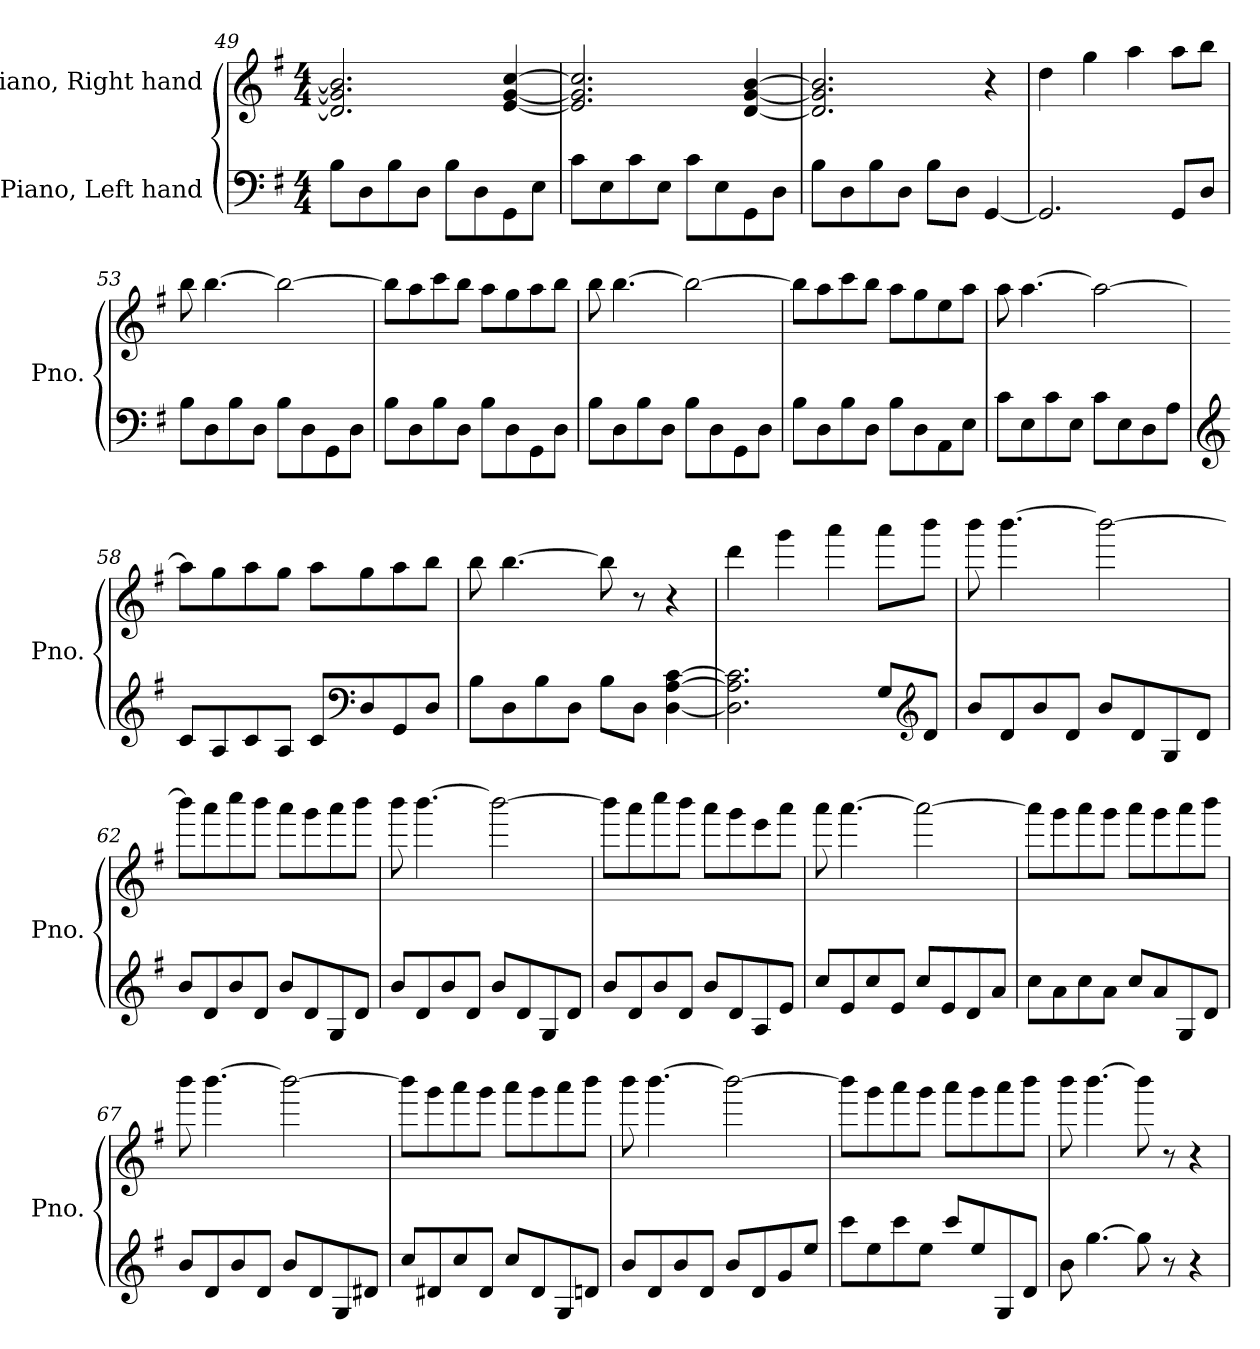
**kern	**kern
*part2	*part1
*staff2	*staff1
*I"Piano, Left hand	*I"Piano, Right hand
*I'Pno.	*I'Pno.
*clefF4	*clefG2
*k[f#]	*k[f#]
*M4/4	*M4/4
=49	=49
8B\L	2.d/] 2.g/] 2.b/]
8D\	.
8B\	.
8D\J	.
8B\L	.
8D\	.
8GG\	[4e/ [4g/ [4cc/
8E\J	.
!!LO:LB:g=z
=50	=50
8c\L	2.e/] 2.g/] 2.cc/]
8E\	.
8c\	.
8E\J	.
8c\L	.
8E\	.
8GG\	[4d/ [4g/ [4b/
8D\J	.
=51	=51
8B\L	2.d/] 2.g/] 2.b/]
8D\	.
8B\	.
8D\J	.
8B\L	.
8D\J	.
[4GG/	4r
=52	=52
2.GG/]	4dd\
.	4gg\
.	4aa\
8GG/L	8aa\L
8D/J	8bb\J
=53	=53
8B\L	8bb\
8D\	[4.bb\
8B\	.
8D\J	.
8B\L	2bb\_
8D\	.
8GG\	.
8D\J	.
=54	=54
8B\L	8bb\L]
8D\	8aa\
8B\	8ccc\
8D\J	8bb\J
8B\L	8aa\L
8D\	8gg\
8GG\	8aa\
8D\J	8bb\J
!!LO:PB:g=z
=55	=55
8B\L	8bb\
8D\	[4.bb\
8B\	.
8D\J	.
8B\L	2bb\_
8D\	.
8GG\	.
8D\J	.
=56	=56
8B\L	8bb\L]
8D\	8aa\
8B\	8ccc\
8D\J	8bb\J
8B\L	8aa\L
8D\	8gg\
8AA\	8ee\
8E\J	8aa\J
=57	=57
8c\L	8aa\
8E\	[4.aa\
8c\	.
8E\J	.
8c\L	2aa\_
8E\	.
8D\	.
8A\J	.
=58	=58
*clefG2	*
8c/L	8aa\L]
8A/	8gg\
8c/	8aa\
8A/J	8gg\J
8c/L	8aa\L
*clefF4	*
8D/	8gg\
8GG/	8aa\
8D/J	8bb\J
!!LO:LB:g=z
=59	=59
8B\L	8bb\
8D\	[4.bb\
8B\	.
8D\J	.
8B\L	8bb\]
8D\J	8r
[4D\ [4A\ [4c\	4r
=60	=60
2.D\] 2.A\] 2.c\]	4ddd\
.	4ggg\
.	4aaa\
8G/L	8aaa\L
*clefG2	*
8d/J	8bbb\J
=61	=61
8b/L	8bbb\
8d/	[4.bbb\
8b/	.
8d/J	.
8b/L	2bbb\_
8d/	.
8G/	.
8d/J	.
=62	=62
8b/L	8bbb\L]
8d/	8aaa\
8b/	8cccc\
8d/J	8bbb\J
8b/L	8aaa\L
8d/	8ggg\
8G/	8aaa\
8d/J	8bbb\J
!!LO:LB:g=z
=63	=63
8b/L	8bbb\
8d/	[4.bbb\
8b/	.
8d/J	.
8b/L	2bbb\_
8d/	.
8G/	.
8d/J	.
=64	=64
8b/L	8bbb\L]
8d/	8aaa\
8b/	8cccc\
8d/J	8bbb\J
8b/L	8aaa\L
8d/	8ggg\
8A/	8eee\
8e/J	8aaa\J
=65	=65
8cc/L	8aaa\
8e/	[4.aaa\
8cc/	.
8e/J	.
8cc/L	2aaa\_
8e/	.
8d/	.
8a/J	.
=66	=66
8cc\L	8aaa\L]
8a\	8ggg\
8cc\	8aaa\
8a\J	8ggg\J
8cc/L	8aaa\L
8a/	8ggg\
8G/	8aaa\
8d/J	8bbb\J
!!LO:LB:g=z
=67	=67
8b/L	8bbb\
8d/	[4.bbb\
8b/	.
8d/J	.
8b/L	2bbb\_
8d/	.
8G/	.
8d#X/J	.
=68	=68
8cc/L	8bbb\L]
8d#X/	8ggg\
8cc/	8aaa\
8d#/J	8ggg\J
8cc/L	8aaa\L
8d#/	8ggg\
8G/	8aaa\
8dn/J	8bbb\J
=69	=69
8b/L	8bbb\
8d/	[4.bbb\
8b/	.
8d/J	.
8b/L	2bbb\_
8d/	.
8g/	.
8ee/J	.
=70	=70
8ccc\L	8bbb\L]
8ee\	8ggg\
8ccc\	8aaa\
8ee\J	8ggg\J
8ccc/L	8aaa\L
8ee/	8ggg\
8G/	8aaa\
8d/J	8bbb\J
!!LO:LB:g=z
=71	=71
8b\	8bbb\
[4.gg\	[4.bbb\
8gg\]	8bbb\]
8r	8r
4r	4r
=	=
*-	*-
